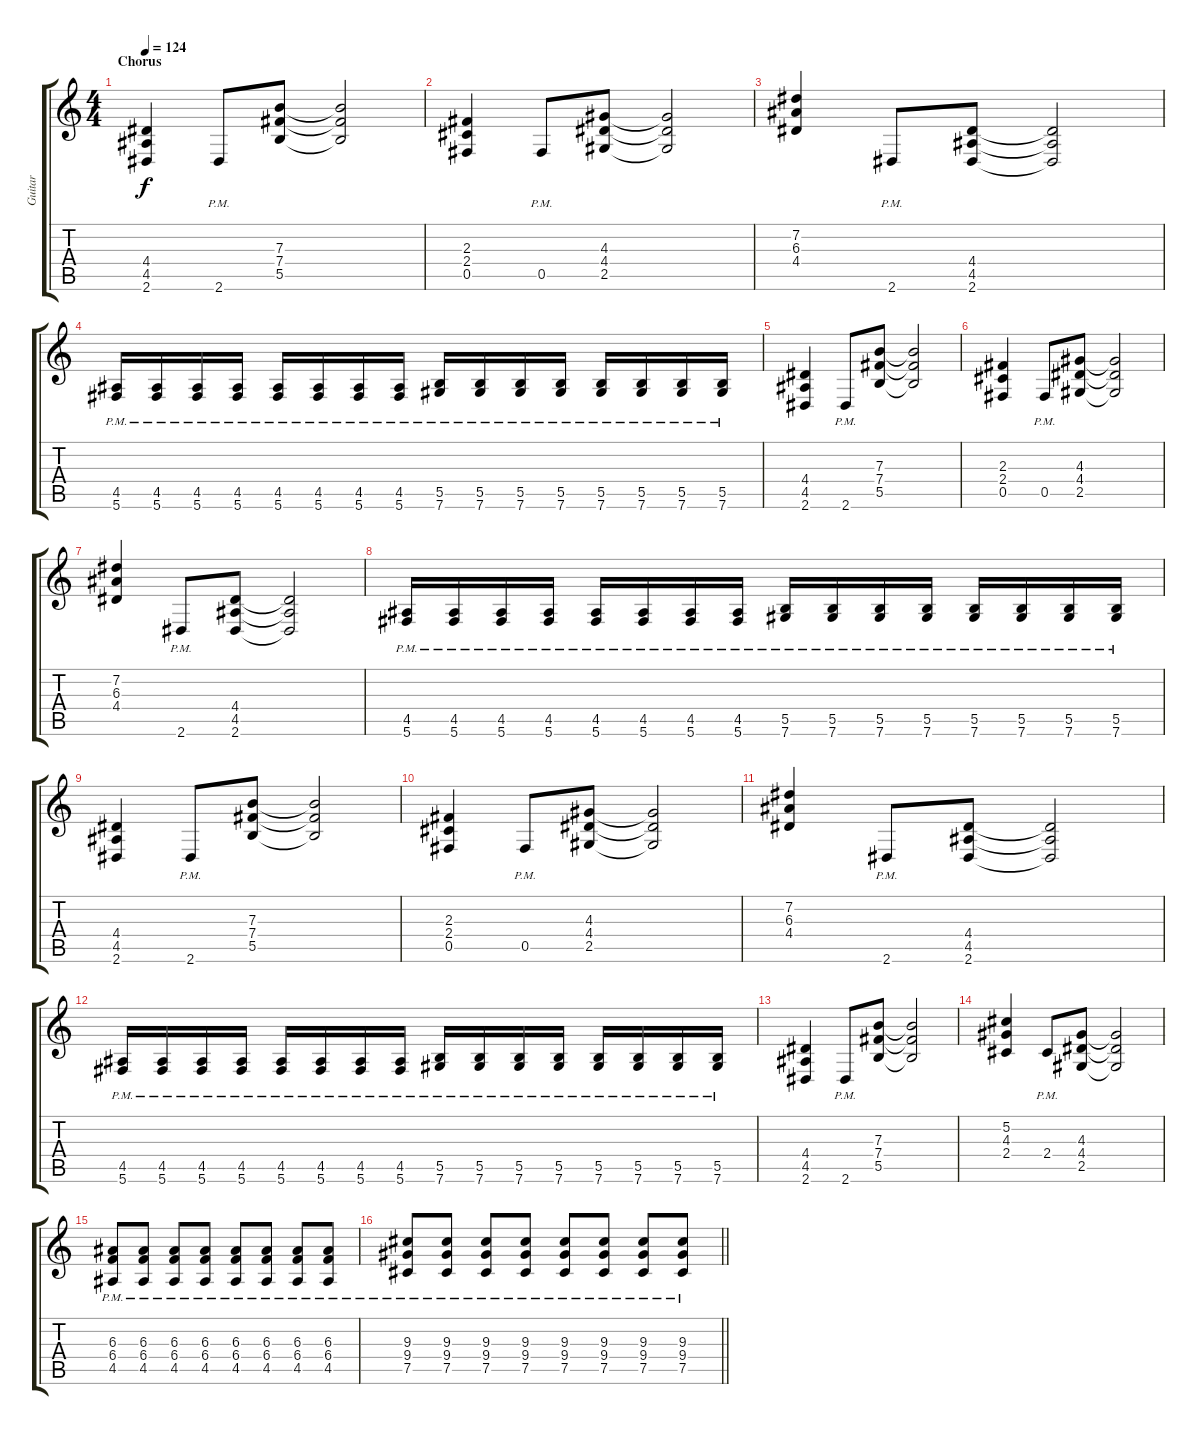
\track ("Guitar" "Guitar") {instrument distortionguitar}
\staff {score tabs}
\tuning (Db4 Ab3 E3 B2 Gb2 Db2) {hide}
\ts (4 4)
\section ("" "Chorus")
\tempo 124
\clef g2
\ks c
(4.4 4.5 2.6).4{dy f volume 12 balance 8} 2.6{pm}.8 (7.3 7.4 5.5).8 (7.3{t} 7.4{t} 5.5{t}).2 |
(2.3 2.4 0.5).4 0.5{pm}.8 (4.3 4.4 2.5).8 (4.3{t} 4.4{t} 2.5{t}).2 |
(7.2 6.3 4.4).4 2.6{pm}.8 (4.4 4.5 2.6).8 (4.4{t} 4.5{t} 2.6{t}).2 |
(4.5{pm} 5.6{pm}).16 (4.5{pm} 5.6{pm}).16 (4.5{pm} 5.6{pm}).16 (4.5{pm} 5.6{pm}).16 (4.5{pm} 5.6{pm}).16 (4.5{pm} 5.6{pm}).16 (4.5{pm} 5.6{pm}).16 (4.5{pm} 5.6{pm}).16 (5.5{pm} 7.6).16 (5.5{pm} 7.6).16 (5.5{pm} 7.6).16 (5.5{pm} 7.6).16 (5.5{pm} 7.6).16 (5.5{pm} 7.6).16 (5.5{pm} 7.6).16 (5.5{pm} 7.6).16 |
(4.4 4.5 2.6).4 2.6{pm}.8 (7.3 7.4 5.5).8 (7.3{t} 7.4{t} 5.5{t}).2 |
(2.3 2.4 0.5).4 0.5{pm}.8 (4.3 4.4 2.5).8 (4.3{t} 4.4{t} 2.5{t}).2 |
(7.2 6.3 4.4).4 2.6{pm}.8 (4.4 4.5 2.6).8 (4.4{t} 4.5{t} 2.6{t}).2 |
(4.5{pm} 5.6{pm}).16 (4.5{pm} 5.6{pm}).16 (4.5{pm} 5.6{pm}).16 (4.5{pm} 5.6{pm}).16 (4.5{pm} 5.6{pm}).16 (4.5{pm} 5.6{pm}).16 (4.5{pm} 5.6{pm}).16 (4.5{pm} 5.6{pm}).16 (5.5{pm} 7.6).16 (5.5{pm} 7.6).16 (5.5{pm} 7.6).16 (5.5{pm} 7.6).16 (5.5{pm} 7.6).16 (5.5{pm} 7.6).16 (5.5{pm} 7.6).16 (5.5{pm} 7.6).16 |
(4.4 4.5 2.6).4 2.6{pm}.8 (7.3 7.4 5.5).8 (7.3{t} 7.4{t} 5.5{t}).2 |
(2.3 2.4 0.5).4 0.5{pm}.8 (4.3 4.4 2.5).8 (4.3{t} 4.4{t} 2.5{t}).2 |
(7.2 6.3 4.4).4 2.6{pm}.8 (4.4 4.5 2.6).8 (4.4{t} 4.5{t} 2.6{t}).2 |
(4.5{pm} 5.6{pm}).16 (4.5{pm} 5.6{pm}).16 (4.5{pm} 5.6{pm}).16 (4.5{pm} 5.6{pm}).16 (4.5{pm} 5.6{pm}).16 (4.5{pm} 5.6{pm}).16 (4.5{pm} 5.6{pm}).16 (4.5{pm} 5.6{pm}).16 (5.5{pm} 7.6).16 (5.5{pm} 7.6).16 (5.5{pm} 7.6).16 (5.5{pm} 7.6).16 (5.5{pm} 7.6).16 (5.5{pm} 7.6).16 (5.5{pm} 7.6).16 (5.5{pm} 7.6).16 |
(4.4 4.5 2.6).4 2.6{pm}.8 (7.3 7.4 5.5).8 (7.3{t} 7.4{t} 5.5{t}).2 |
(5.2 4.3 2.4).4 2.4{pm}.8 (4.3 4.4 2.5).8 (4.3{t} 4.4{t} 2.5{t}).2 |
(6.3{pm} 6.4{pm} 4.5{pm}).8 (6.3{pm} 6.4{pm} 4.5{pm}).8 (6.3{pm} 6.4{pm} 4.5{pm}).8 (6.3{pm} 6.4{pm} 4.5{pm}).8 (6.3{pm} 6.4{pm} 4.5{pm}).8 (6.3{pm} 6.4{pm} 4.5{pm}).8 (6.3{pm} 6.4{pm} 4.5{pm}).8 (6.3{pm} 6.4{pm} 4.5{pm}).8 |
\barLineRight lightlight
(9.3 9.4{pm} 7.5).8 (9.3 9.4{pm} 7.5).8 (9.3 9.4{pm} 7.5).8 (9.3 9.4{pm} 7.5).8 (9.3 9.4{pm} 7.5).8 (9.3 9.4{pm} 7.5).8 (9.3 9.4{pm} 7.5).8 (9.3 9.4{pm} 7.5).8
